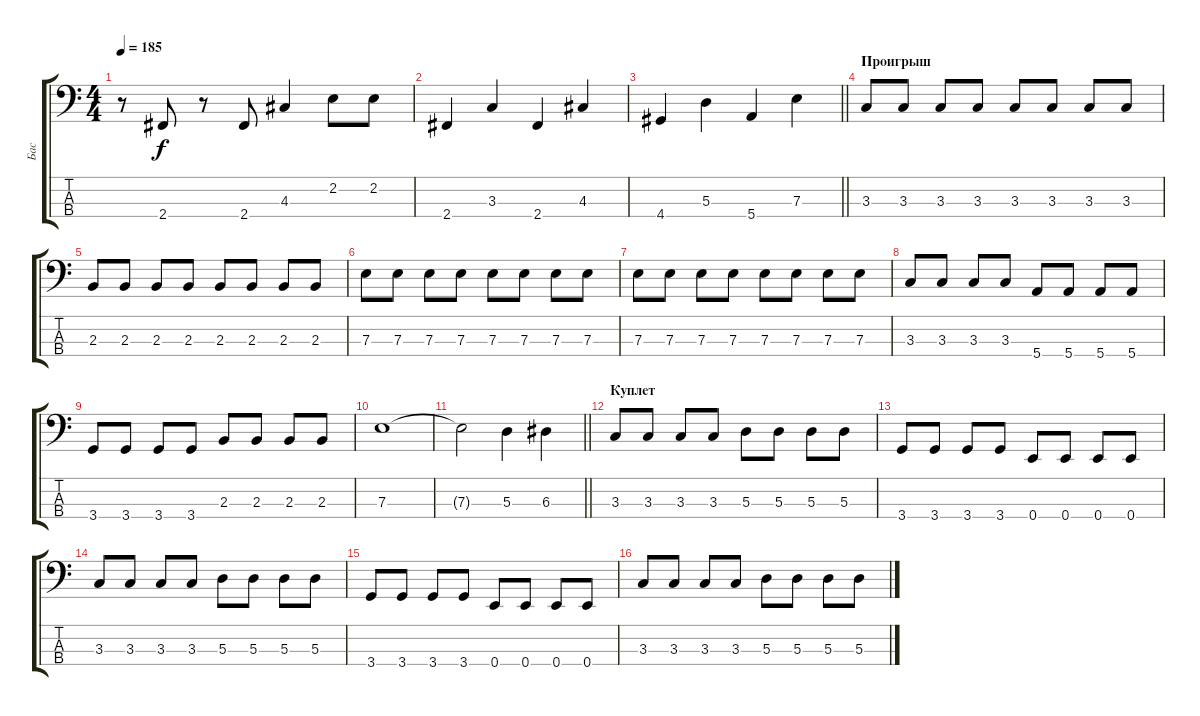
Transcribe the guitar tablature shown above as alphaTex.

\track ("Бас" "Бас") {instrument electricbassfinger}
\staff {score tabs}
\tuning (G2 D2 A1 E1) {hide}
\ts (4 4)
\tempo 185
\clef f4
\ks c
r.8{dy f} 2.4.8 r.8 2.4.8 4.3.4 2.2.8 2.2.8 |
2.4.4 3.3.4 2.4.4 4.3.4 |
\barLineRight lightlight
4.4.4 5.3.4 5.4.4 7.3.4 |
\section ("" "Проигрыш")
3.3.8 3.3.8 3.3.8 3.3.8 3.3.8 3.3.8 3.3.8 3.3.8 |
2.3.8 2.3.8 2.3.8 2.3.8 2.3.8 2.3.8 2.3.8 2.3.8 |
7.3.8 7.3.8 7.3.8 7.3.8 7.3.8 7.3.8 7.3.8 7.3.8 |
7.3.8 7.3.8 7.3.8 7.3.8 7.3.8 7.3.8 7.3.8 7.3.8 |
3.3.8 3.3.8 3.3.8 3.3.8 5.4.8 5.4.8 5.4.8 5.4.8 |
3.4.8 3.4.8 3.4.8 3.4.8 2.3.8 2.3.8 2.3.8 2.3.8 |
7.3.1 |
\barLineRight lightlight
7.3{t}.2 5.3.4 6.3.4 |
\section ("" "Куплет")
3.3.8 3.3.8 3.3.8 3.3.8 5.3.8 5.3.8 5.3.8 5.3.8 |
3.4.8 3.4.8 3.4.8 3.4.8 0.4.8 0.4.8 0.4.8 0.4.8 |
3.3.8 3.3.8 3.3.8 3.3.8 5.3.8 5.3.8 5.3.8 5.3.8 |
3.4.8 3.4.8 3.4.8 3.4.8 0.4.8 0.4.8 0.4.8 0.4.8 |
3.3.8 3.3.8 3.3.8 3.3.8 5.3.8 5.3.8 5.3.8 5.3.8
